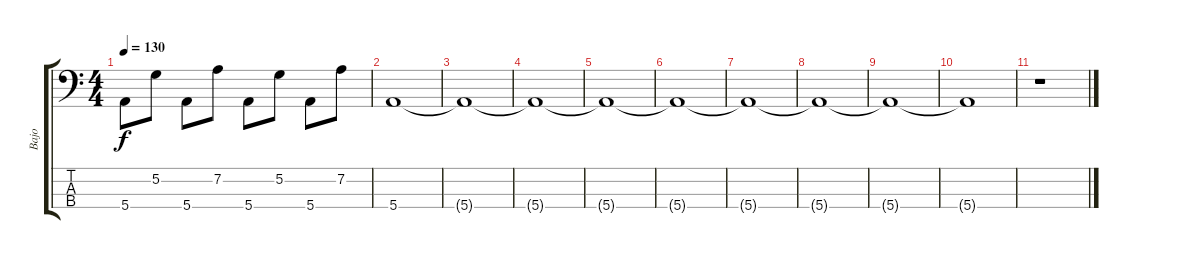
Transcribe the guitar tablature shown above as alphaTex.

\track ("Bajo" "Bajo") {instrument electricbassfinger}
\staff {score tabs}
\tuning (G2 D2 A1 E1) {hide}
\ts (4 4)
\tempo 130
\clef f4
\ks c
5.4.8{dy f} 5.2.8 5.4.8 7.2.8 5.4.8 5.2.8 5.4.8 7.2.8 |
5.4.1 |
5.4{t}.1 |
5.4{t}.1 |
5.4{t}.1 |
5.4{t}.1 |
5.4{t}.1 |
5.4{t}.1 |
5.4{t}.1 |
5.4{t}.1 |
r.1
